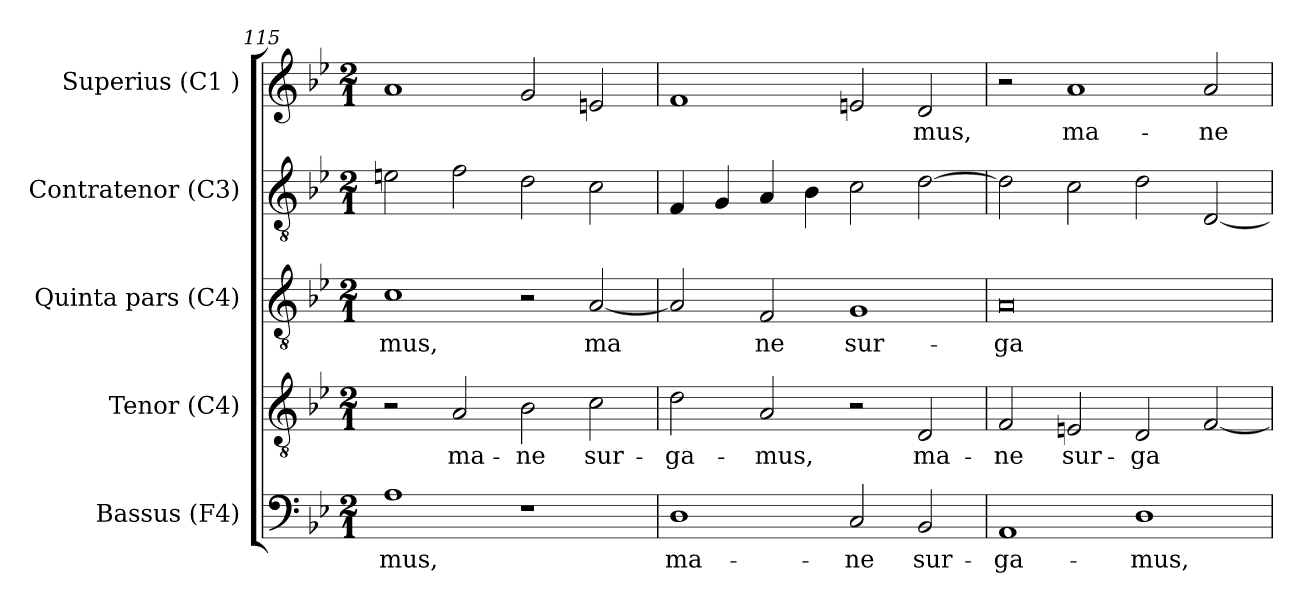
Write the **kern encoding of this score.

**kern	**text	**kern	**text	**kern	**text	**kern	**text	**kern	**text
*part5	*part5	*part4	*part4	*part3	*part3	*part2	*part2	*part1	*part1
*staff5	*staff5	*staff4	*staff4	*staff3	*staff3	*staff2	*staff2	*staff1	*staff1
*I"Bassus (F4)	*	*I"Tenor (C4)	*	*I"Quinta pars (C4)	*	*I"Contratenor (C3)	*	*I"Superius (C1 )	*
*I'B.	*	*I'T.	*	*I'QP.	*	*I'Ct.	*	*I'S.	*
!!LO:PB:g=z
*clefF4	*	*clefGv2	*	*clefGv2	*	*clefGv2	*	*clefG2	*
*k[b-e-]	*	*k[b-e-]	*	*k[b-e-]	*	*k[b-e-]	*	*k[b-e-]	*
*B-:	*	*B-:	*	*B-:	*	*B-:	*	*B-:	*
*M2/1	*	*M2/1	*	*M2/1	*	*M2/1	*	*M2/1	*
=115	=115	=115	=115	=115	=115	=115	=115	=115	=115
!	!LO:LY:b:cj	!	!	!	!LO:LY:b:cj	!	!LO:LY:b:cj	!	!LO:LY:b:cj
1A	-mus,	2r	.	1c	-mus,	2e\	--	1a	--
!	!	!	!LO:LY:b:cj	!	!	!	!LO:LY:b:cj	!	!
.	.	2A/	ma-	.	.	2f\	--	.	.
!	!	!	!LO:LY:b:cj	!	!	!	!LO:LY:b:cj	!	!LO:LY:b:cj
1r	.	2B-\	-ne	2r	.	2d\	--	2g/	--
!	!	!	!LO:LY:b:cj	!	!LO:LY:b:cj	!	!LO:LY:b:cj	!	!LO:LY:b:cj
.	.	2c\	sur-	[<2A/	ma-	2c\	--	2en/	--
=116	=116	=116	=116	=116	=116	=116	=116	=116	=116
!	!LO:LY:b:cj	!	!LO:LY:b:cj	!	!LO:LY:b:cj	!	!LO:LY:b:cj	!	!LO:LY:b:cj
1D	ma-	2d\	-ga-	2A/]	--	4F/	--	1f	--
!	!	!	!	!	!	!	!LO:LY:b:cj	!	!
.	.	.	.	.	.	4G/	--	.	.
!	!	!	!LO:LY:b:cj	!	!LO:LY:b:cj	!	!LO:LY:b:cj	!	!
.	.	2A/	-mus,	2F/	-ne	4A/	--	.	.
!	!	!	!	!	!	!	!LO:LY:b:cj	!	!
.	.	.	.	.	.	4B-\	--	.	.
!	!LO:LY:b:cj	!	!	!	!LO:LY:b:cj	!	!LO:LY:b:cj	!	!LO:LY:b:cj
2C/	-ne	2r	.	1G	sur-	2c\	--	2en/	--
!	!LO:LY:b:cj	!	!LO:LY:b:cj	!	!	!	!LO:LY:b:cj	!	!LO:LY:b:cj
2BB-/	sur-	2D/	ma-	.	.	[>2d\	--	2d/	-mus,
=117	=117	=117	=117	=117	=117	=117	=117	=117	=117
!	!LO:LY:b:cj	!	!LO:LY:b:cj	!	!LO:LY:b:cj	!	!LO:LY:b:cj	!	!
1AA	-ga-	2F/	-ne	0A	-ga-	2d\]	--	2r	.
!	!	!	!LO:LY:b:cj	!	!	!	!LO:LY:b:cj	!	!LO:LY:b:cj
.	.	2E/	sur-	.	.	2c\	--	1a	ma-
!	!LO:LY:b:cj	!	!LO:LY:b:cj	!	!	!	!LO:LY:b:cj	!	!
1D	-mus,	2D/	-ga-	.	.	2d\	--	.	.
!	!	!	!LO:LY:b:cj	!	!	!	!LO:LY:b:cj	!	!LO:LY:b:cj
.	.	[<2F/	--	.	.	[<2D/	--	2a/	-ne
=	=	=	=	=	=	=	=	=	=
*-	*-	*-	*-	*-	*-	*-	*-	*-	*-
